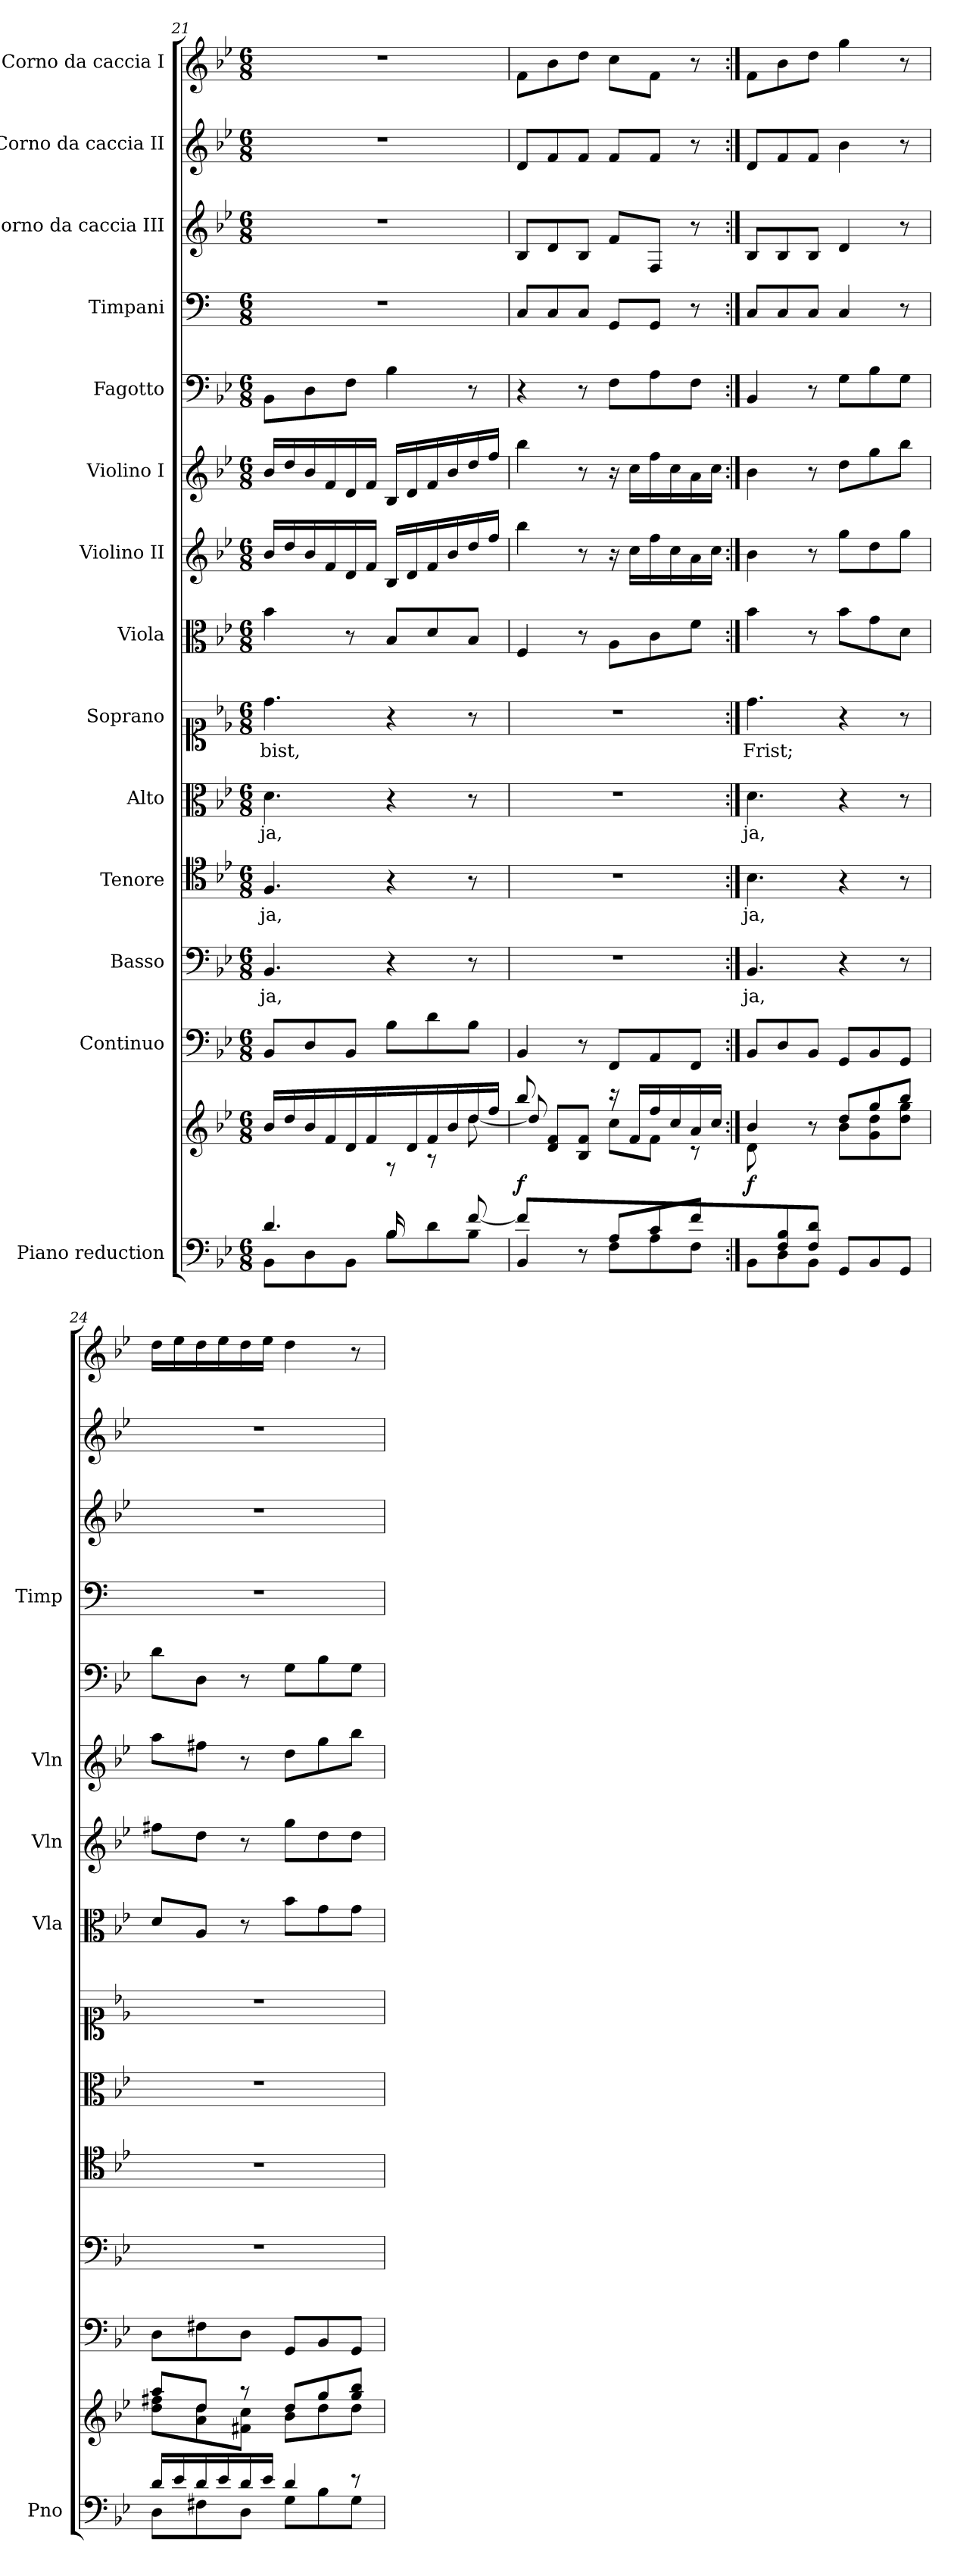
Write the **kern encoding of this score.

**kern	**kern	**dynam	**kern	**kern	**text	**kern	**text	**kern	**text	**kern	**text	**kern	**kern	**kern	**kern	**kern	**kern	**kern	**kern
*part14	*part14	*part14	*part13	*part12	*part12	*part11	*part11	*part10	*part10	*part9	*part9	*part8	*part7	*part6	*part5	*part4	*part3	*part2	*part1
*staff15	*staff14	*staff14/15	*staff13	*staff12	*staff12	*staff11	*staff11	*staff10	*staff10	*staff9	*staff9	*staff8	*staff7	*staff6	*staff5	*staff4	*staff3	*staff2	*staff1
*I"Piano reduction	*	*	*I"Continuo	*I"Basso	*	*I"Tenore	*	*I"Alto	*	*I"Soprano	*	*I"Viola	*I"Violino II	*I"Violino I	*I"Fagotto	*I"Timpani	*I"Corno da caccia III	*I"Corno da caccia II	*I"Corno da caccia I
*I'Pno	*	*	*	*	*	*	*	*	*	*	*	*I'Vla	*I'Vln	*I'Vln	*	*I'Timp	*	*	*
!!LO:PB:g=z
*clefF4	*clefG2	*	*clefF4	*clefF4	*	*clefC4	*	*clefC3	*	*clefC1	*	*clefC3	*clefG2	*clefG2	*clefF4	*clefF4	*clefG2	*clefG2	*clefG2
*	*	*	*	*	*	*	*	*	*	*	*	*	*	*	*	*ITrd1c2	*ITrd8c14	*ITrd8c14	*ITrd8c14
*k[b-e-]	*k[b-e-]	*	*k[b-e-]	*k[b-e-]	*	*k[b-e-]	*	*k[b-e-]	*	*k[b-e-]	*	*k[b-e-]	*k[b-e-]	*k[b-e-]	*k[b-e-]	*k[b-e-]	*k[b-e-]	*k[b-e-]	*k[b-e-]
*M6/8	*M6/8	*	*M6/8	*M6/8	*	*M6/8	*	*M6/8	*	*M6/8	*	*M6/8	*M6/8	*M6/8	*M6/8	*M6/8	*M6/8	*M6/8	*M6/8
=21	=21	=21	=21	=21	=21	=21	=21	=21	=21	=21	=21	=21	=21	=21	=21	=21	=21	=21	=21
*^	*^	*	*	*	*	*	*	*	*	*	*	*	*	*	*	*	*	*	*
*	*^	*	*	*	*	*	*	*	*	*	*	*	*	*	*	*	*	*	*	*	*
!	!	!	!	!	!	!	!	!LO:LY:b	!	!LO:LY:b	!	!LO:LY:b	!	!LO:LY:b	!	!	!	!	!	!	!	!
4.ryy	4.d/	8BB-\L	16b-/LL	4.ryy	.	8BB-/L	4.BB-/	-ja,	4.F/	-ja,	4.d\	-ja,	4.dd\	bist,	4b-\	16b-/LL	16b-/LL	8BB-\L	2.r	2.r	2.r	2.r
.	.	.	16dd/	.	.	.	.	.	.	.	.	.	.	.	.	16dd/	16dd/	.	.	.	.	.
.	.	8D\	16b-/	.	.	8D/	.	.	.	.	.	.	.	.	.	16b-/	16b-/	8D\	.	.	.	.
.	.	.	16f/	.	.	.	.	.	.	.	.	.	.	.	.	16f/	16f/	.	.	.	.	.
.	.	8BB-\J	16d/	.	.	8BB-/J	.	.	.	.	.	.	.	.	8r	16d/	16d/	8F\J	.	.	.	.
.	.	.	16f/JJ	.	.	.	.	.	.	.	.	.	.	.	.	16f/JJ	16f/JJ	.	.	.	.	.
16B-/LL	8ryy	8B-\L	16ryy	8r	.	8B-\L	4r	.	4r	.	4r	.	4r	.	8B-/L	16B-/LL	16B-/LL	4B-\	.	.	.	.
4ryy	.	.	16d/	.	.	.	.	.	.	.	.	.	.	.	.	16d/	16d/	.	.	.	.	.
.	8ryy	8d\	16f/	8r	.	8d\	.	.	.	.	.	.	.	.	8d/	16f/	16f/	.	.	.	.	.
.	.	.	16b-/	.	.	.	.	.	.	.	.	.	.	.	.	16b-/	16b-/	.	.	.	.	.
.	[8f/	8B-\J	16dd/	[8dd\	.	8B-\J	8r	.	8r	.	8r	.	8r	.	8B-/J	16dd/	16dd/	8r	.	.	.	.
16ryy	.	.	16ff/JJ	.	.	.	.	.	.	.	.	.	.	.	.	16ff/JJ	16ff/JJ	.	.	.	.	.
=22	=22	=22	=22	=22	=22	=22	=22	=22	=22	=22	=22	=22	=22	=22	=22	=22	=22	=22	=22	=22	=22	=22
*	*	*	*	*^	*	*	*	*	*	*	*	*	*	*	*	*	*	*	*	*	*	*
!	!	!	!	!	!	!LO:DY:b	!	!	!	!	!	!	!	!	!	!	!	!	!	!	!	!	!
8f/L]	8ryy	4BB-/	8bb-/	8ryy	8dd/]	f	4BB-/	2.r	.	2.r	.	2.r	.	2.r	.	4F/	4bb-\	4bb-\	4r	8BB-/L	8BB-/L	8D/L	8F\L
2ryy	8ryy	.	8d/ 8f/L	8b-\	2ryy	.	.	.	.	.	.	.	.	.	.	.	.	.	.	8BB-/	8D/	8F/	8B-\
.	8r	8ryy	8B-/ 8f/J	8dd\J	.	.	8r	.	.	.	.	.	.	.	.	8r	8r	8r	8r	8BB-/J	8BB-/J	8F/J	8d\J
.	8A/L	8F\L	16r	8cc\L	.	.	8FF/L	.	.	.	.	.	.	.	.	8A\L	16r	16r	8F\L	8FF/L	8F/L	8F/L	8c\L
.	.	.	16f/LL	.	.	.	.	.	.	.	.	.	.	.	.	.	16cc\LL	16cc\LL	.	.	.	.	.
.	8c/	8A\	16ff/	8f\J	.	.	8AA/	.	.	.	.	.	.	.	.	8c\	16ff\	16ff\	8A\	8FF/J	8FF/J	8F/J	8F\J
.	.	.	16cc/	.	.	.	.	.	.	.	.	.	.	.	.	.	16cc\	16cc\	.	.	.	.	.
8ryy	8f/J	8F\J	16a/	8r	8ryy	.	8FF/J	.	.	.	.	.	.	.	.	8f\J	16a\	16a\	8F\J	8r	8r	8r	8r
.	.	.	16cc/JJ	.	.	.	.	.	.	.	.	.	.	.	.	.	16cc\JJ	16cc\JJ	.	.	.	.	.
*	*v	*v	*	*	*	*	*	*	*	*	*	*	*	*	*	*	*	*	*	*	*	*	*
=23:|!	=23:|!	=23:|!	=23:|!	=23:|!	=23:|!	=23:|!	=23:|!	=23:|!	=23:|!	=23:|!	=23:|!	=23:|!	=23:|!	=23:|!	=23:|!	=23:|!	=23:|!	=23:|!	=23:|!	=23:|!	=23:|!	=23:|!
!	!	!	!	!	!LO:DY:b	!	!	!LO:LY:b	!	!LO:LY:b	!	!LO:LY:b	!	!LO:LY:b	!	!	!	!	!	!	!	!
8ryy	8BB-\L	4b-/	4.ryy	8d\L	f	8BB-/L	4.BB-/	ja,	4.B-\	ja,	4.d\	ja,	4.dd\	Frist;	4b-\	4b-\	4b-\	4BB-/	8BB-/L	8BB-/L	8D/L	8F\L
8F/ 8B-/	8D\	.	.	2ryy	.	8D/	.	.	.	.	.	.	.	.	.	.	.	.	8BB-/	8BB-/	8F/	8B-\
8F/ 8d/J	8BB-\J	8r	.	.	.	8BB-/J	.	.	.	.	.	.	.	.	8r	8r	8r	8r	8BB-/J	8BB-/J	8F/J	8d\J
8GG/L	4.ryy	8dd/L	8b-\L	.	.	8GG/L	4r	.	4r	.	4r	.	4r	.	8b-\L	8gg\L	8dd\L	8G\L	4BB-/	4D/	4B-\	4g\
8BB-/	.	8gg/	8g\ 8dd\	.	.	8BB-/	.	.	.	.	.	.	.	.	8g\	8dd\	8gg\	8B-\	.	.	.	.
8GG/J	.	8bb-/J	8dd\ 8gg\J	8ryy	.	8GG/J	8r	.	8r	.	8r	.	8r	.	8d\J	8gg\J	8bb-\J	8G\J	8r	8r	8r	8r
*	*	*	*v	*v	*	*	*	*	*	*	*	*	*	*	*	*	*	*	*	*	*	*
=24	=24	=24	=24	=24	=24	=24	=24	=24	=24	=24	=24	=24	=24	=24	=24	=24	=24	=24	=24	=24	=24
16d/LL	8D\L	8aa/L	8dd\ 8ff#X\L	.	8D\L	2.r	.	2.r	.	2.r	.	2.r	.	8d/L	8ff#X\L	8aa\L	8d\L	2.r	2.r	2.r	16d\LL
16e-/	.	.	.	.	.	.	.	.	.	.	.	.	.	.	.	.	.	.	.	.	16e-\
16d/	8F#X\	8dd/J	8a\ 8dd\	.	8F#X\	.	.	.	.	.	.	.	.	8A/J	8dd\J	8ff#X\J	8D\J	.	.	.	16d\
16e-/	.	.	.	.	.	.	.	.	.	.	.	.	.	.	.	.	.	.	.	.	16e-\
16d/	8D\J	8r	8f#X\ 8cc\J	.	8D\J	.	.	.	.	.	.	.	.	8r	8r	8r	8r	.	.	.	16d\
16e-/JJ	.	.	.	.	.	.	.	.	.	.	.	.	.	.	.	.	.	.	.	.	16e-\JJ
4d/	8G\L	8dd/L	8b-\L	.	8GG/L	.	.	.	.	.	.	.	.	8b-\L	8gg\L	8dd\L	8G\L	.	.	.	4d\
.	8B-\	8gg/	8dd\	.	8BB-/	.	.	.	.	.	.	.	.	8g\	8dd\	8gg\	8B-\	.	.	.	.
8r	8G\J	8gg/ 8bb-/J	8dd\J	.	8GG/J	.	.	.	.	.	.	.	.	8g\J	8dd\J	8bb-\J	8G\J	.	.	.	8r
*v	*v	*	*	*	*	*	*	*	*	*	*	*	*	*	*	*	*	*	*	*	*
*	*v	*v	*	*	*	*	*	*	*	*	*	*	*	*	*	*	*	*	*	*
=	=	=	=	=	=	=	=	=	=	=	=	=	=	=	=	=	=	=	=
*-	*-	*-	*-	*-	*-	*-	*-	*-	*-	*-	*-	*-	*-	*-	*-	*-	*-	*-	*-
